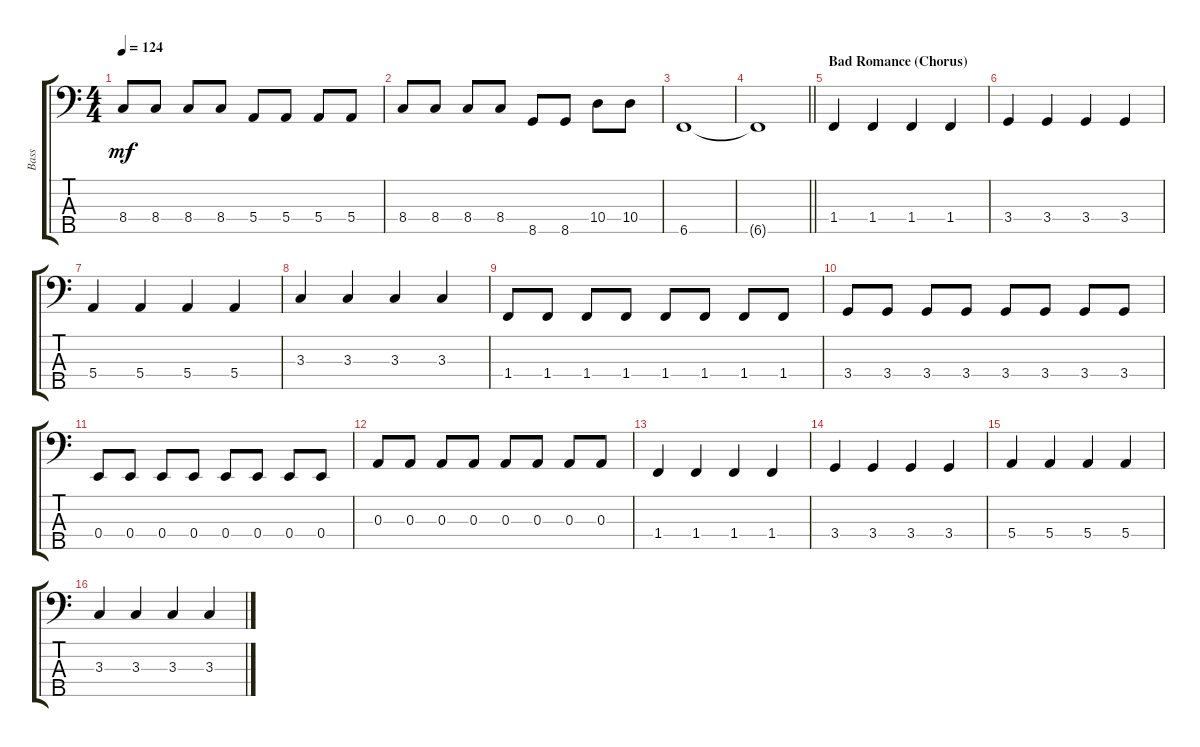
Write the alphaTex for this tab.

\track ("Bass" "Bass") {instrument electricbassfinger}
\staff {score tabs}
\tuning (G2 D2 A1 E1 B0) {hide}
\ts (4 4)
\tempo 124
\clef f4
\ks c
8.4.8{dy mf} 8.4.8 8.4.8 8.4.8 5.4.8 5.4.8 5.4.8 5.4.8 |
8.4.8 8.4.8 8.4.8 8.4.8 8.5.8 8.5.8 10.4.8 10.4.8 |
6.5.1 |
\barLineRight lightlight
6.5{t}.1 |
\section ("" "Bad Romance (Chorus)")
1.4.4 1.4.4 1.4.4 1.4.4 |
3.4.4 3.4.4 3.4.4 3.4.4 |
5.4.4 5.4.4 5.4.4 5.4.4 |
3.3.4 3.3.4 3.3.4 3.3.4 |
1.4.8 1.4.8 1.4.8 1.4.8 1.4.8 1.4.8 1.4.8 1.4.8 |
3.4.8 3.4.8 3.4.8 3.4.8 3.4.8 3.4.8 3.4.8 3.4.8 |
0.4.8 0.4.8 0.4.8 0.4.8 0.4.8 0.4.8 0.4.8 0.4.8 |
0.3.8 0.3.8 0.3.8 0.3.8 0.3.8 0.3.8 0.3.8 0.3.8 |
1.4.4 1.4.4 1.4.4 1.4.4 |
3.4.4 3.4.4 3.4.4 3.4.4 |
5.4.4 5.4.4 5.4.4 5.4.4 |
3.3.4 3.3.4 3.3.4 3.3.4
